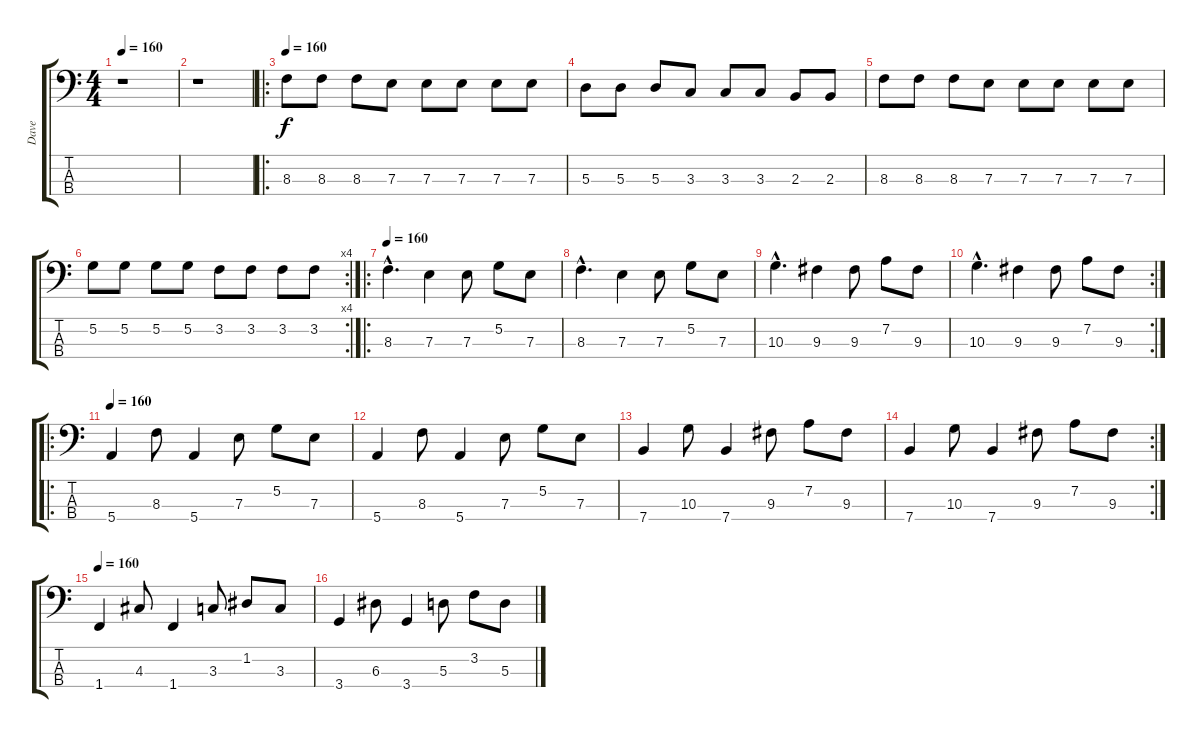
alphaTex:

\track ("Dave" "Dave") {instrument electricbassfinger}
\staff {score tabs}
\tuning (G2 D2 A1 E1) {hide}
\ts (4 4)
\tempo 160
\clef f4
\ks c
r.1{dy f} |
r.1 |
\ro
\tempo 160
8.3.8 8.3.8 8.3.8 7.3.8 7.3.8 7.3.8 7.3.8 7.3.8 |
5.3.8 5.3.8 5.3.8 3.3.8 3.3.8 3.3.8 2.3.8 2.3.8 |
8.3.8 8.3.8 8.3.8 7.3.8 7.3.8 7.3.8 7.3.8 7.3.8 |
\rc 4
5.2.8 5.2.8 5.2.8 5.2.8 3.2.8 3.2.8 3.2.8 3.2.8 |
\ro
\tempo 160
8.3{hac}.4{d} 7.3.4 7.3.8 5.2.8 7.3.8 |
8.3{hac}.4{d} 7.3.4 7.3.8 5.2.8 7.3.8 |
10.3{hac}.4{d} 9.3.4 9.3.8 7.2.8 9.3.8 |
\rc 2
10.3{hac}.4{d} 9.3.4 9.3.8 7.2.8 9.3.8 |
\ro
\tempo 160
5.4.4 8.3.8 5.4.4 7.3.8 5.2.8 7.3.8 |
5.4.4 8.3.8 5.4.4 7.3.8 5.2.8 7.3.8 |
7.4.4 10.3.8 7.4.4 9.3.8 7.2.8 9.3.8 |
\rc 2
7.4.4 10.3.8 7.4.4 9.3.8 7.2.8 9.3.8 |
\tempo 160
1.4.4 4.3.8 1.4.4 3.3.8 1.2.8 3.3.8 |
3.4.4 6.3.8 3.4.4 5.3.8 3.2.8 5.3.8
